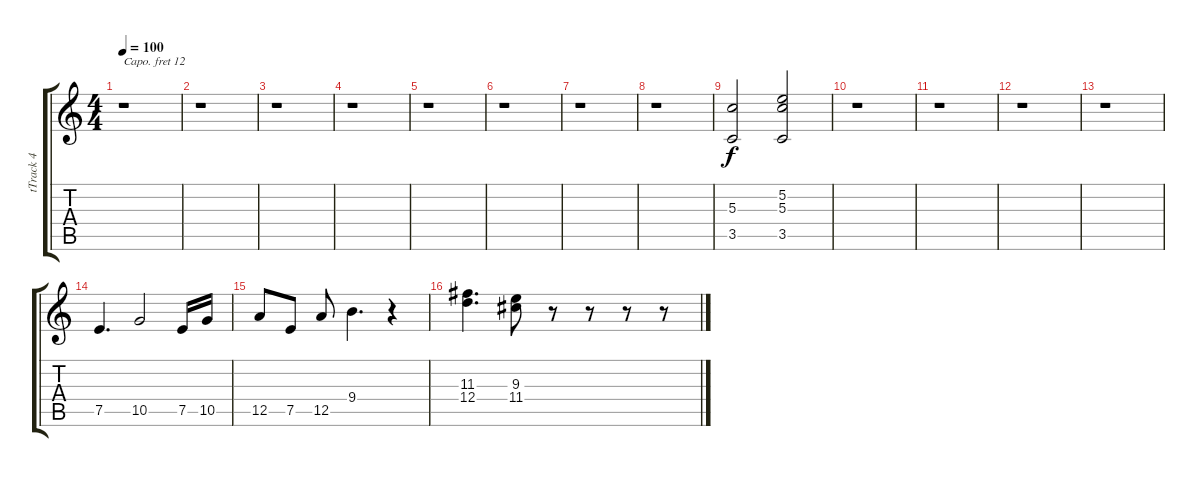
\track ("tTrack 4" "tTrack 4") {instrument trumpet}
\staff {score tabs}
\capo 12
\tuning (E4 B3 G3 D3 A2 E2) {hide}
\ts (4 4)
\tempo 100
\clef g2
\ks c
r.1{dy f} |
r.1 |
r.1 |
r.1 |
r.1 |
r.1 |
r.1 |
r.1 |
(5.3 3.5).2 (5.2 5.3 3.5).2 |
r.1 |
r.1 |
r.1 |
r.1 |
7.5.4{d} 10.5.2 7.5.16 10.5.16 |
12.5.8 7.5.8 12.5.8 9.4.4{d} r.4 |
(11.3 12.4).4{d} (9.3 11.4).8 r.8 r.8 r.8 r.8
